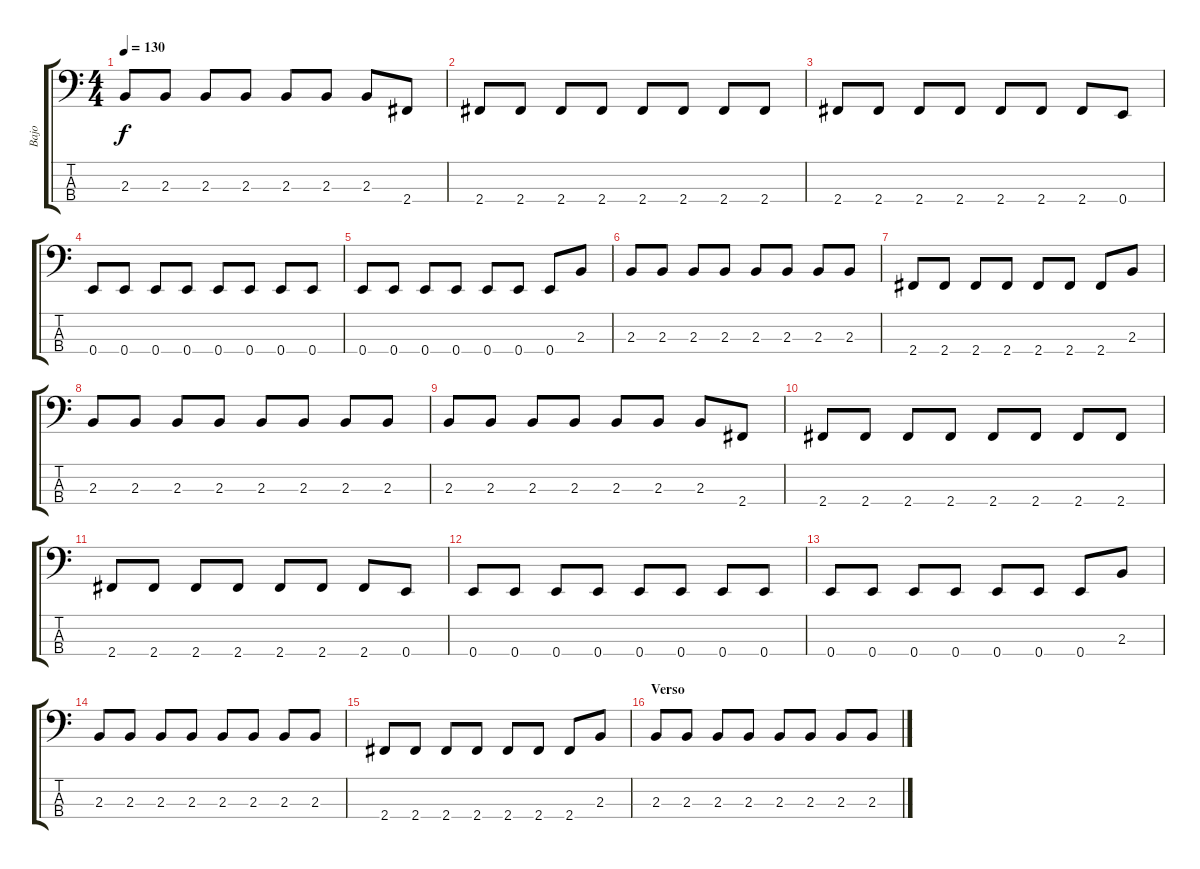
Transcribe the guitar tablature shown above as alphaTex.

\track ("Bajo" "Bajo") {instrument electricbasspick}
\staff {score tabs}
\tuning (G2 D2 A1 E1) {hide}
\ts (4 4)
\tempo 130
\clef f4
\ks c
2.3.8{dy f} 2.3.8 2.3.8 2.3.8 2.3.8 2.3.8 2.3.8 2.4.8 |
2.4.8 2.4.8 2.4.8 2.4.8 2.4.8 2.4.8 2.4.8 2.4.8 |
2.4.8 2.4.8 2.4.8 2.4.8 2.4.8 2.4.8 2.4.8 0.4.8 |
0.4.8 0.4.8 0.4.8 0.4.8 0.4.8 0.4.8 0.4.8 0.4.8 |
0.4.8 0.4.8 0.4.8 0.4.8 0.4.8 0.4.8 0.4.8 2.3.8 |
2.3.8 2.3.8 2.3.8 2.3.8 2.3.8 2.3.8 2.3.8 2.3.8 |
2.4.8 2.4.8 2.4.8 2.4.8 2.4.8 2.4.8 2.4.8 2.3.8 |
2.3.8 2.3.8 2.3.8 2.3.8 2.3.8 2.3.8 2.3.8 2.3.8 |
2.3.8 2.3.8 2.3.8 2.3.8 2.3.8 2.3.8 2.3.8 2.4.8 |
2.4.8 2.4.8 2.4.8 2.4.8 2.4.8 2.4.8 2.4.8 2.4.8 |
2.4.8 2.4.8 2.4.8 2.4.8 2.4.8 2.4.8 2.4.8 0.4.8 |
0.4.8 0.4.8 0.4.8 0.4.8 0.4.8 0.4.8 0.4.8 0.4.8 |
0.4.8 0.4.8 0.4.8 0.4.8 0.4.8 0.4.8 0.4.8 2.3.8 |
2.3.8 2.3.8 2.3.8 2.3.8 2.3.8 2.3.8 2.3.8 2.3.8 |
2.4.8 2.4.8 2.4.8 2.4.8 2.4.8 2.4.8 2.4.8 2.3.8 |
\section ("" "Verso")
2.3.8 2.3.8 2.3.8 2.3.8 2.3.8 2.3.8 2.3.8 2.3.8
